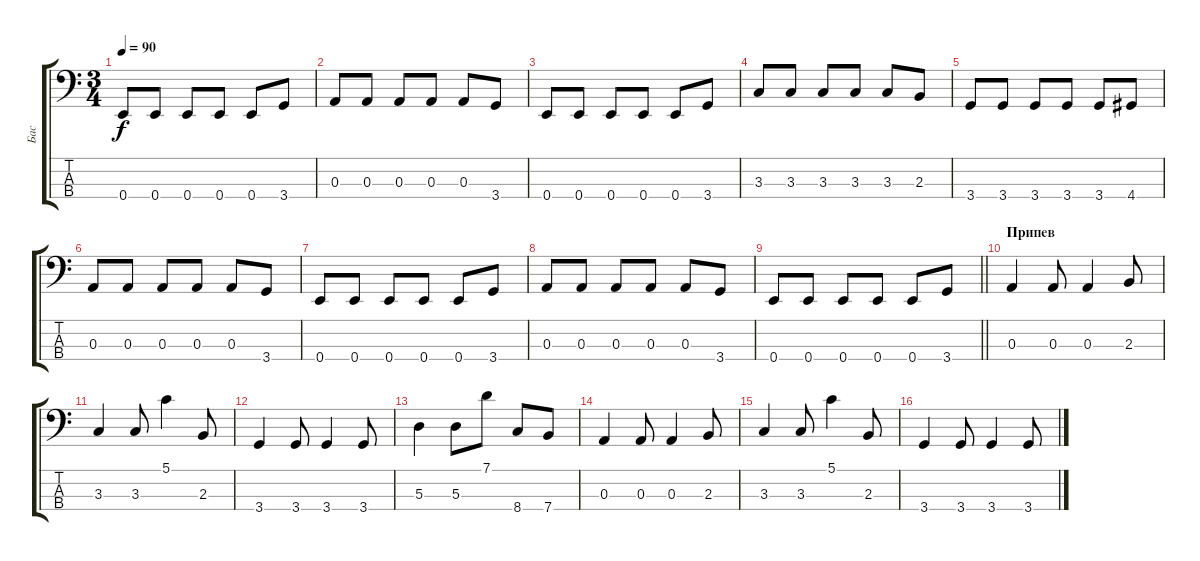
\track ("Бас" "Бас") {instrument electricbassfinger}
\staff {score tabs}
\tuning (G2 D2 A1 E1) {hide}
\ts (3 4)
\tempo 90
\clef f4
\ks c
0.4.8{dy f} 0.4.8 0.4.8 0.4.8 0.4.8 3.4.8 |
0.3.8 0.3.8 0.3.8 0.3.8 0.3.8 3.4.8 |
0.4.8 0.4.8 0.4.8 0.4.8 0.4.8 3.4.8 |
3.3.8 3.3.8 3.3.8 3.3.8 3.3.8 2.3.8 |
3.4.8 3.4.8 3.4.8 3.4.8 3.4.8 4.4.8 |
0.3.8 0.3.8 0.3.8 0.3.8 0.3.8 3.4.8 |
0.4.8 0.4.8 0.4.8 0.4.8 0.4.8 3.4.8 |
0.3.8 0.3.8 0.3.8 0.3.8 0.3.8 3.4.8 |
\barLineRight lightlight
0.4.8 0.4.8 0.4.8 0.4.8 0.4.8 3.4.8 |
\section ("" "Припев")
0.3.4 0.3.8 0.3.4 2.3.8 |
3.3.4 3.3.8 5.1.4 2.3.8 |
3.4.4 3.4.8 3.4.4 3.4.8 |
5.3.4 5.3.8 7.1.8 8.4.8 7.4.8 |
0.3.4 0.3.8 0.3.4 2.3.8 |
3.3.4 3.3.8 5.1.4 2.3.8 |
3.4.4 3.4.8 3.4.4 3.4.8
